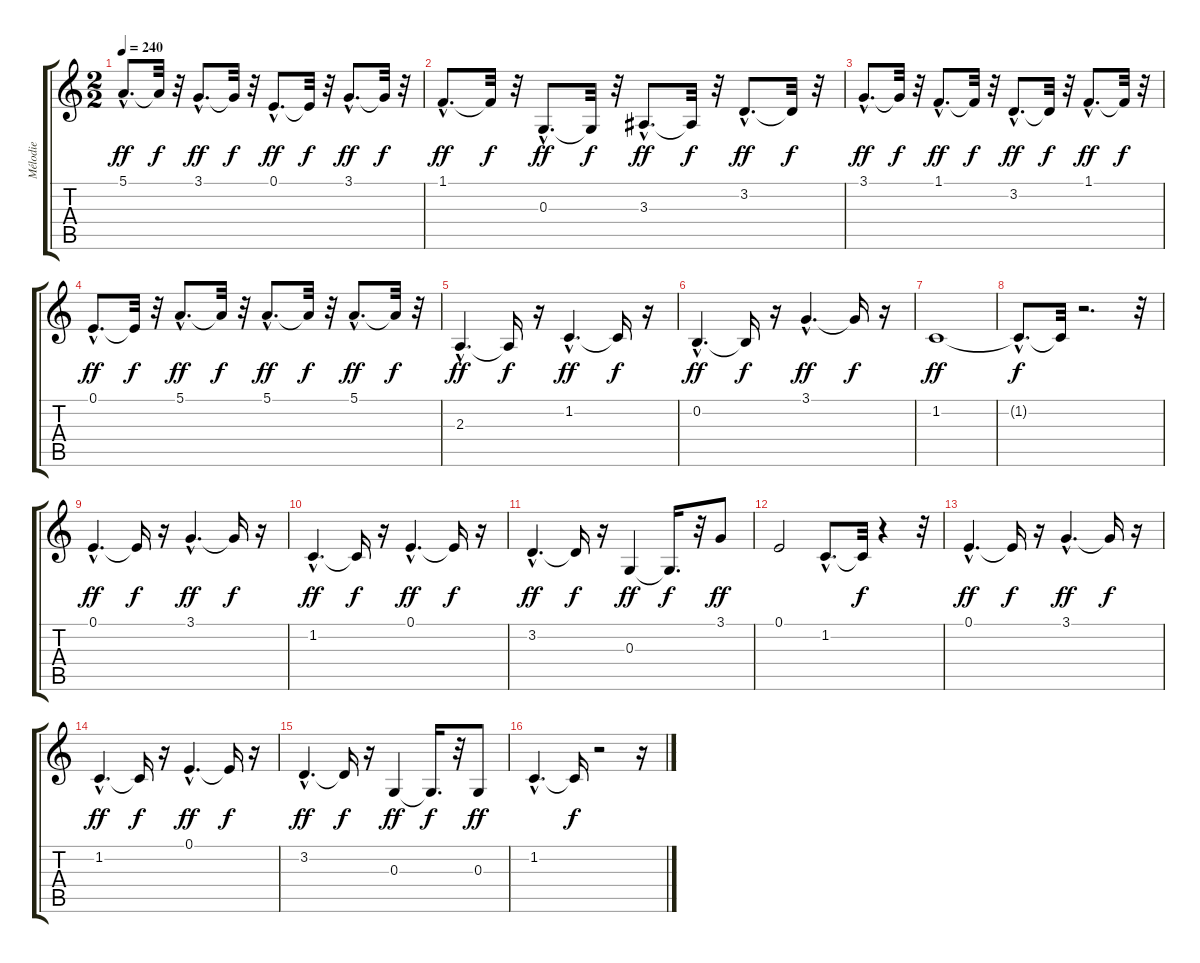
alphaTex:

\track ("Mélodie" "Mélodie") {instrument panflute}
\staff {score tabs}
\tuning (E4 B3 G3 D3 A2 E2) {hide}
\ts (2 2)
\tempo 240
\clef g2
\ks c
5.1{hac}.8{d dy ff} 5.1{t}.32{dy f} r.32 3.1{hac}.8{d dy ff} 3.1{t}.32{dy f} r.32 0.1{hac}.8{d dy ff} 0.1{t}.32{dy f} r.32 3.1{hac}.8{d dy ff} 3.1{t}.32{dy f} r.32 |
1.1{hac}.8{d dy ff} 1.1{t}.32{dy f} r.32 0.3{hac}.8{d dy ff} 0.3{t}.32{dy f} r.32 3.3{hac}.8{d dy ff} 3.3{t}.32{dy f} r.32 3.2{hac}.8{d dy ff} 3.2{t}.32{dy f} r.32 |
3.1{hac}.8{d dy ff} 3.1{t}.32{dy f} r.32 1.1{hac}.8{d dy ff} 1.1{t}.32{dy f} r.32 3.2{hac}.8{d dy ff} 3.2{t}.32{dy f} r.32 1.1{hac}.8{d dy ff} 1.1{t}.32{dy f} r.32 |
0.1{hac}.8{d dy ff} 0.1{t}.32{dy f} r.32 5.1{hac}.8{d dy ff} 5.1{t}.32{dy f} r.32 5.1{hac}.8{d dy ff} 5.1{t}.32{dy f} r.32 5.1{hac}.8{d dy ff} 5.1{t}.32{dy f} r.32 |
2.3{hac}.4{d dy ff} 2.3{t}.16{dy f} r.16 1.2{hac}.4{d dy ff} 1.2{t}.16{dy f} r.16 |
0.2{hac}.4{d dy ff} 0.2{t}.16{dy f} r.16 3.1{hac}.4{d dy ff} 3.1{t}.16{dy f} r.16 |
1.2.1{dy ff} |
1.2{hac t}.8{d dy f} 1.2{t}.32 r.2{d} r.32 |
0.1{hac}.4{d dy ff} 0.1{t}.16{dy f} r.16 3.1{hac}.4{d dy ff} 3.1{t}.16{dy f} r.16 |
1.2{hac}.4{d dy ff} 1.2{t}.16{dy f} r.16 0.1{hac}.4{d dy ff} 0.1{t}.16{dy f} r.16 |
3.2{hac}.4{d dy ff} 3.2{t}.16{dy f} r.16 0.3.4{dy ff} 0.3{t}.16{d dy f} r.32 3.1.8{dy ff} |
0.1.2 1.2{hac}.8{d} 1.2{t}.32{dy f} r.4 r.32 |
0.1{hac}.4{d dy ff} 0.1{t}.16{dy f} r.16 3.1{hac}.4{d dy ff} 3.1{t}.16{dy f} r.16 |
1.2{hac}.4{d dy ff} 1.2{t}.16{dy f} r.16 0.1{hac}.4{d dy ff} 0.1{t}.16{dy f} r.16 |
3.2{hac}.4{d dy ff} 3.2{t}.16{dy f} r.16 0.3.4{dy ff} 0.3{t}.16{d dy f} r.32 0.3.8{dy ff} |
1.2{hac}.4{d} 1.2{t}.16{dy f} r.2 r.16
